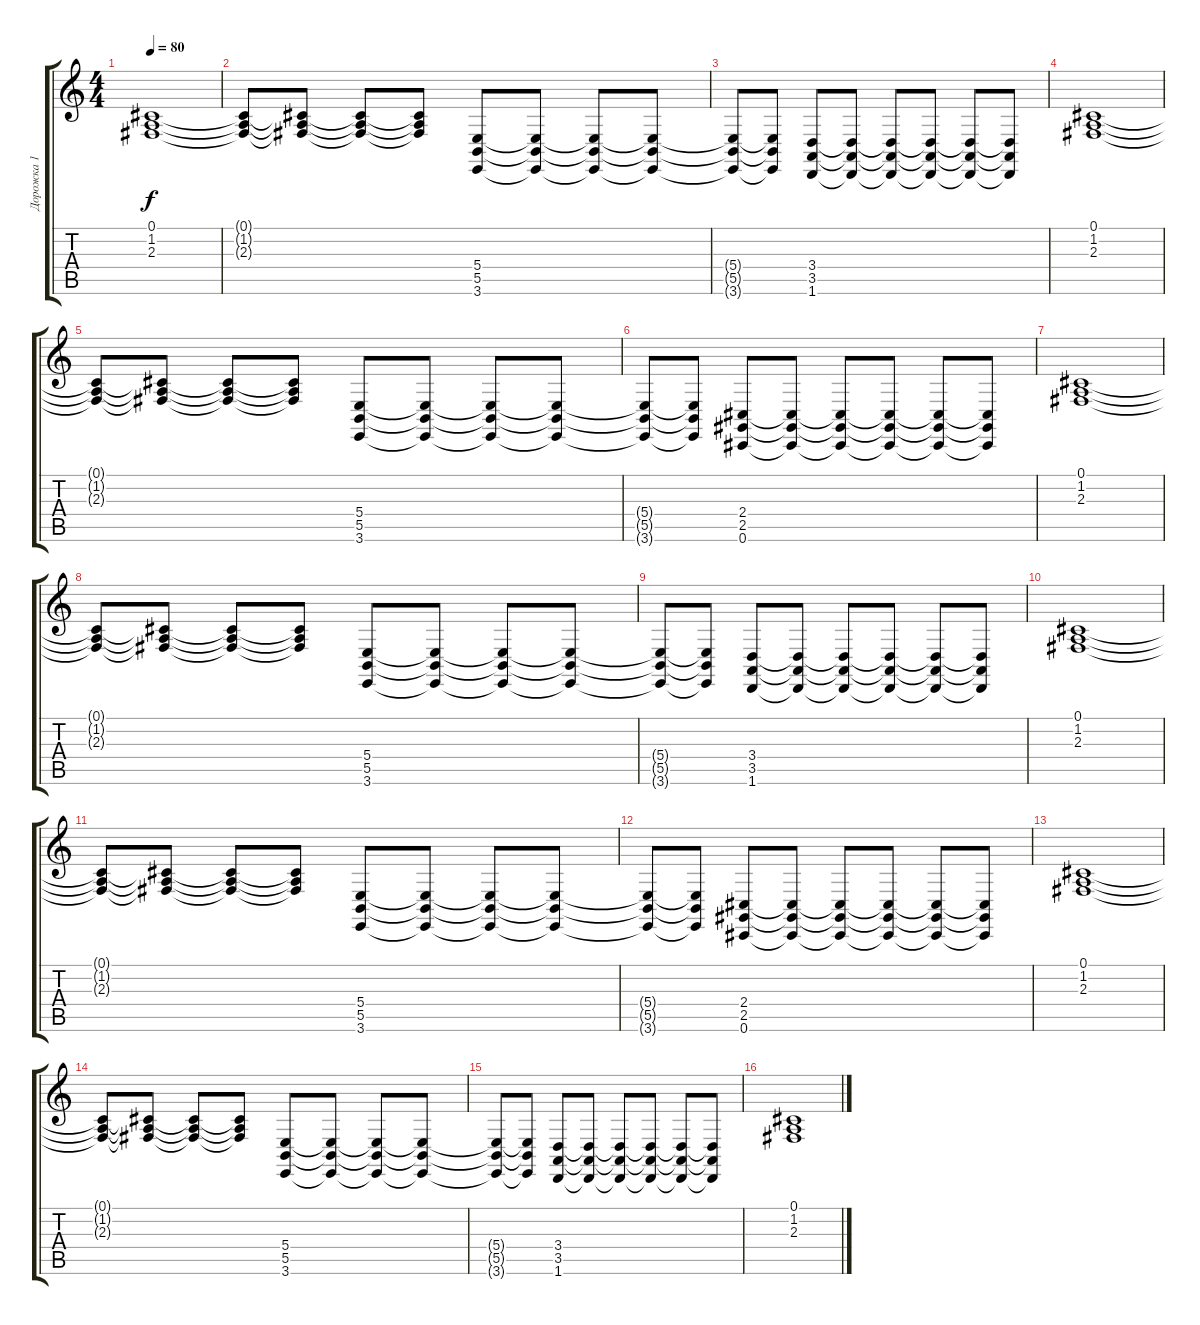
\track ("Дорожка 1" "Дорожка 1") {instrument pad2warm}
\staff {score tabs}
\tuning (Db4 Ab3 E3 B2 Gb2 Db2) {hide}
\ts (4 4)
\tempo 80
\clef g2
\ks c
(0.1{t} 1.2{t} 2.3{t}).1{dy f} |
(0.1{t} 1.2{t} 2.3{t}).8 (0.1{t} 1.2{t} 2.3{t}).8 (0.1{t} 1.2{t} 2.3{t}).8 (0.1{t} 1.2{t} 2.3{t}).8 (5.4 5.5 3.6).8 (5.4{t} 5.5{t} 3.6{t}).8 (5.4{t} 5.5{t} 3.6{t}).8 (5.4{t} 5.5{t} 3.6{t}).8 |
(5.4{t} 5.5{t} 3.6{t}).8 (5.4{t} 5.5{t} 3.6{t}).8 (3.4 3.5 1.6).8 (3.4{t} 3.5{t} 1.6{t}).8 (3.4{t} 3.5{t} 1.6{t}).8 (3.4{t} 3.5{t} 1.6{t}).8 (3.4{t} 3.5{t} 1.6{t}).8 (3.4{t} 3.5{t} 1.6{t}).8 |
(0.1 1.2 2.3).1 |
(0.1{t} 1.2{t} 2.3{t}).8 (0.1{t} 1.2{t} 2.3{t}).8 (0.1{t} 1.2{t} 2.3{t}).8 (0.1{t} 1.2{t} 2.3{t}).8 (5.4 5.5 3.6).8 (5.4{t} 5.5{t} 3.6{t}).8 (5.4{t} 5.5{t} 3.6{t}).8 (5.4{t} 5.5{t} 3.6{t}).8 |
(5.4{t} 5.5{t} 3.6{t}).8 (5.4{t} 5.5{t} 3.6{t}).8 (2.4 2.5 0.6).8 (2.4{t} 2.5{t} 0.6{t}).8 (2.4{t} 2.5{t} 0.6{t}).8 (2.4{t} 2.5{t} 0.6{t}).8 (2.4{t} 2.5{t} 0.6{t}).8 (2.4{t} 2.5{t} 0.6{t}).8 |
(0.1 1.2 2.3).1 |
(0.1{t} 1.2{t} 2.3{t}).8 (0.1{t} 1.2{t} 2.3{t}).8 (0.1{t} 1.2{t} 2.3{t}).8 (0.1{t} 1.2{t} 2.3{t}).8 (5.4 5.5 3.6).8 (5.4{t} 5.5{t} 3.6{t}).8 (5.4{t} 5.5{t} 3.6{t}).8 (5.4{t} 5.5{t} 3.6{t}).8 |
(5.4{t} 5.5{t} 3.6{t}).8 (5.4{t} 5.5{t} 3.6{t}).8 (3.4 3.5 1.6).8 (3.4{t} 3.5{t} 1.6{t}).8 (3.4{t} 3.5{t} 1.6{t}).8 (3.4{t} 3.5{t} 1.6{t}).8 (3.4{t} 3.5{t} 1.6{t}).8 (3.4{t} 3.5{t} 1.6{t}).8 |
(0.1 1.2 2.3).1 |
(0.1{t} 1.2{t} 2.3{t}).8 (0.1{t} 1.2{t} 2.3{t}).8 (0.1{t} 1.2{t} 2.3{t}).8 (0.1{t} 1.2{t} 2.3{t}).8 (5.4 5.5 3.6).8 (5.4{t} 5.5{t} 3.6{t}).8 (5.4{t} 5.5{t} 3.6{t}).8 (5.4{t} 5.5{t} 3.6{t}).8 |
(5.4{t} 5.5{t} 3.6{t}).8 (5.4{t} 5.5{t} 3.6{t}).8 (2.4 2.5 0.6).8 (2.4{t} 2.5{t} 0.6{t}).8 (2.4{t} 2.5{t} 0.6{t}).8 (2.4{t} 2.5{t} 0.6{t}).8 (2.4{t} 2.5{t} 0.6{t}).8 (2.4{t} 2.5{t} 0.6{t}).8 |
(0.1 1.2 2.3).1 |
(0.1{t} 1.2{t} 2.3{t}).8 (0.1{t} 1.2{t} 2.3{t}).8 (0.1{t} 1.2{t} 2.3{t}).8 (0.1{t} 1.2{t} 2.3{t}).8 (5.4 5.5 3.6).8 (5.4{t} 5.5{t} 3.6{t}).8 (5.4{t} 5.5{t} 3.6{t}).8 (5.4{t} 5.5{t} 3.6{t}).8 |
(5.4{t} 5.5{t} 3.6{t}).8 (5.4{t} 5.5{t} 3.6{t}).8 (3.4 3.5 1.6).8 (3.4{t} 3.5{t} 1.6{t}).8 (3.4{t} 3.5{t} 1.6{t}).8 (3.4{t} 3.5{t} 1.6{t}).8 (3.4{t} 3.5{t} 1.6{t}).8 (3.4{t} 3.5{t} 1.6{t}).8 |
(0.1 1.2 2.3).1
